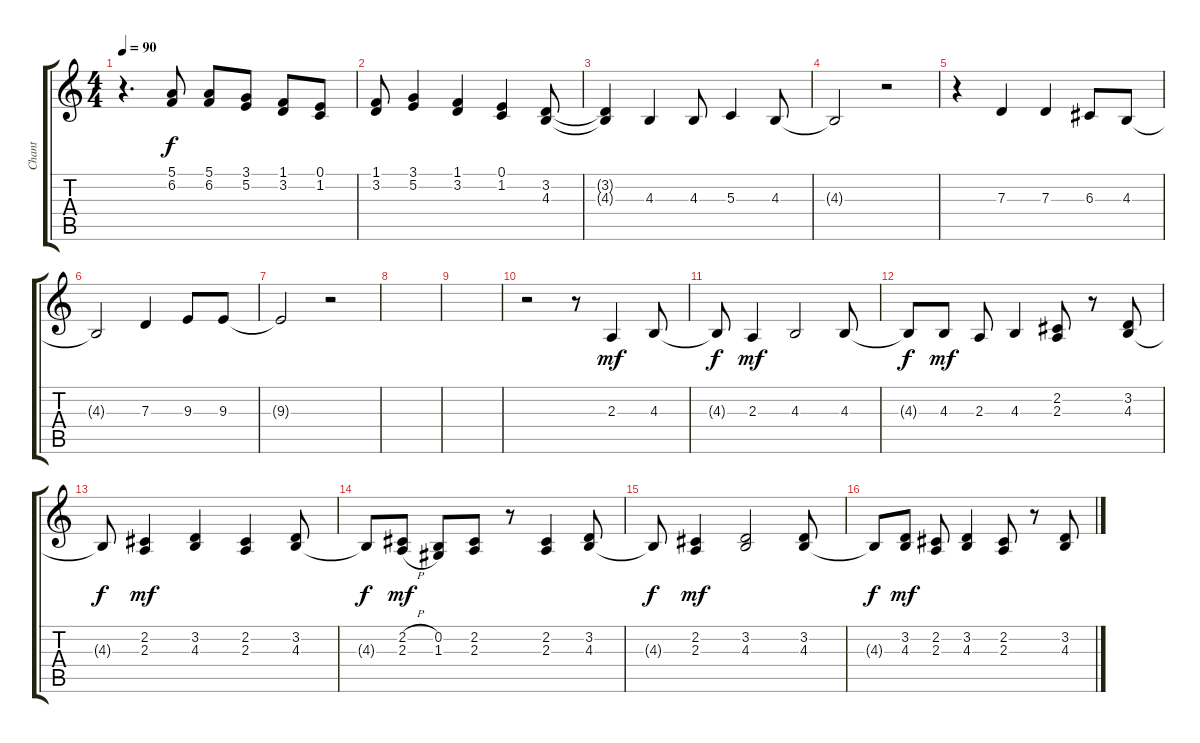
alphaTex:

\track ("Chant" "Chant") {instrument lead2sawtooth}
\staff {score tabs}
\tuning (E4 B3 G3 D3 A2 E2) {hide}
\ts (4 4)
\tempo 90
\clef g2
\ks c
r.4{d dy f} (5.1 6.2).8 (5.1 6.2).8 (3.1 5.2).8 (1.1 3.2).8 (0.1 1.2).8 |
(1.1 3.2).8 (3.1 5.2).4 (1.1 3.2).4 (0.1 1.2).4 (3.2 4.3).8 |
(3.2{t} 4.3{t}).4 4.3.4 4.3.8 5.3.4 4.3.8 |
4.3{t}.2 r.2 |
r.4 7.3.4 7.3.4 6.3.8 4.3.8 |
4.3{t}.2 7.3.4 9.3.8 9.3.8 |
9.3{t}.2 r.2 |
|
|
r.2 r.8 2.3.4{dy mf} 4.3.8 |
4.3{t}.8{dy f} 2.3.4{dy mf} 4.3.2 4.3.8 |
4.3{t}.8{dy f} 4.3.8{dy mf} 2.3.8 4.3.4 (2.2 2.3).8 r.8 (3.2 4.3).8 |
4.3{t}.8{dy f} (2.2 2.3).4{dy mf} (3.2 4.3).4 (2.2 2.3).4 (3.2 4.3).8 |
4.3{t}.8{dy f} (2.2{h} 2.3{h}).8{dy mf} (0.2 1.3).8 (2.2 2.3).8 r.8 (2.2 2.3).4 (3.2 4.3).8 |
4.3{t}.8{dy f} (2.2 2.3).4{dy mf} (3.2 4.3).2 (3.2 4.3).8 |
4.3{t}.8{dy f} (3.2 4.3).8{dy mf} (2.2 2.3).8 (3.2 4.3).4 (2.2 2.3).8 r.8 (3.2 4.3).8
